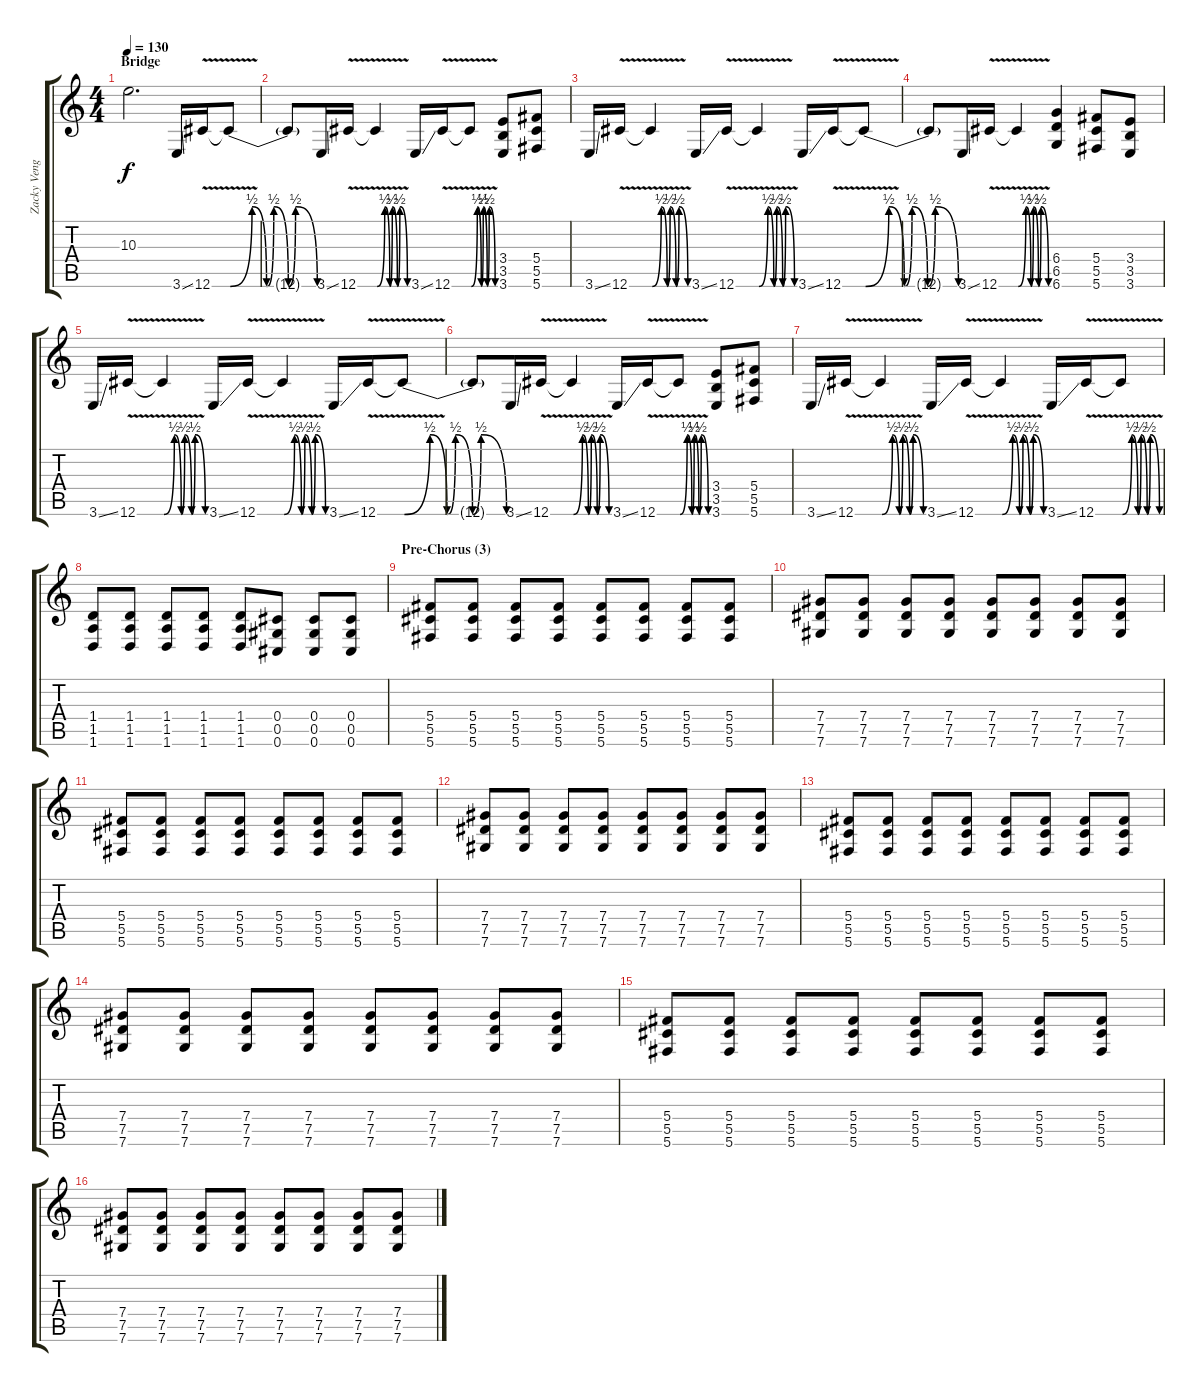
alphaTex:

\track ("Zacky Vengeance (Harmonies - Rhythm)" "Zacky Veng") {instrument distortionguitar}
\staff {score tabs}
\tuning (Eb4 Bb3 Gb3 Db3 Ab2 Db2) {hide}
\ts (4 4)
\section ("" "Bridge")
\tempo 130
\clef g2
\ks c
10.3.2{d dy f} 3.6{ss}.16 12.6{v}.16 12.6{be (custom 0 0 15 2 25 0 30 2 40 0 45 2 60 0) t}.8 |
12.6{t}.8 3.6{ss}.16 12.6{v}.16 12.6{be (custom 0 0 15 2 25 0 30 2 40 0 45 2 60 0) t}.4 3.6{ss}.16 12.6{v}.16 12.6{be (custom 0 0 15 2 25 0 30 2 40 0 45 2 60 0) t}.8 (3.4 3.5 3.6).8 (5.4 5.5 5.6).8 |
3.6{ss}.16 12.6{v}.16 12.6{be (custom 0 0 15 2 25 0 30 2 40 0 45 2 60 0) t}.4 3.6{ss}.16 12.6{v}.16 12.6{be (custom 0 0 15 2 25 0 30 2 40 0 45 2 60 0) t}.4 3.6{ss}.16 12.6{v}.16 12.6{be (custom 0 0 15 2 25 0 30 2 40 0 45 2 60 0) t}.8 |
12.6{t}.8 3.6{ss}.16 12.6{v}.16 12.6{be (custom 0 0 15 2 25 0 30 2 40 0 45 2 60 0) t}.4 (6.4 6.5 6.6).4 (5.4 5.5 5.6).8 (3.4 3.5 3.6).8 |
3.6{ss}.16 12.6{v}.16 12.6{be (custom 0 0 15 2 25 0 30 2 40 0 45 2 60 0) t}.4 3.6{ss}.16 12.6{v}.16 12.6{be (custom 0 0 15 2 25 0 30 2 40 0 45 2 60 0) t}.4 3.6{ss}.16 12.6{v}.16 12.6{be (custom 0 0 15 2 25 0 30 2 40 0 45 2 60 0) t}.8 |
12.6{t}.8 3.6{ss}.16 12.6{v}.16 12.6{be (custom 0 0 15 2 25 0 30 2 40 0 45 2 60 0) t}.4 3.6{ss}.16 12.6{v}.16 12.6{be (custom 0 0 15 2 25 0 30 2 40 0 45 2 60 0) t}.8 (3.4 3.5 3.6).8 (5.4 5.5 5.6).8 |
3.6{ss}.16 12.6{v}.16 12.6{be (custom 0 0 15 2 25 0 30 2 40 0 45 2 60 0) t}.4 3.6{ss}.16 12.6{v}.16 12.6{be (custom 0 0 15 2 25 0 30 2 40 0 45 2 60 0) t}.4 3.6{ss}.16 12.6{v}.16 12.6{be (custom 0 0 15 2 25 0 30 2 40 0 45 2 60 0) t}.8 |
(1.4 1.5 1.6).8 (1.4 1.5 1.6).8 (1.4 1.5 1.6).8 (1.4 1.5 1.6).8 (1.4 1.5 1.6).8 (0.4 0.5 0.6).8 (0.4 0.5 0.6).8 (0.4 0.5 0.6).8 |
\section ("" "Pre-Chorus (3)")
(5.4 5.5 5.6).8 (5.4 5.5 5.6).8 (5.4 5.5 5.6).8 (5.4 5.5 5.6).8 (5.4 5.5 5.6).8 (5.4 5.5 5.6).8 (5.4 5.5 5.6).8 (5.4 5.5 5.6).8 |
(7.4 7.5 7.6).8 (7.4 7.5 7.6).8 (7.4 7.5 7.6).8 (7.4 7.5 7.6).8 (7.4 7.5 7.6).8 (7.4 7.5 7.6).8 (7.4 7.5 7.6).8 (7.4 7.5 7.6).8 |
(5.4 5.5 5.6).8 (5.4 5.5 5.6).8 (5.4 5.5 5.6).8 (5.4 5.5 5.6).8 (5.4 5.5 5.6).8 (5.4 5.5 5.6).8 (5.4 5.5 5.6).8 (5.4 5.5 5.6).8 |
(7.4 7.5 7.6).8 (7.4 7.5 7.6).8 (7.4 7.5 7.6).8 (7.4 7.5 7.6).8 (7.4 7.5 7.6).8 (7.4 7.5 7.6).8 (7.4 7.5 7.6).8 (7.4 7.5 7.6).8 |
(5.4 5.5 5.6).8 (5.4 5.5 5.6).8 (5.4 5.5 5.6).8 (5.4 5.5 5.6).8 (5.4 5.5 5.6).8 (5.4 5.5 5.6).8 (5.4 5.5 5.6).8 (5.4 5.5 5.6).8 |
(7.4 7.5 7.6).8 (7.4 7.5 7.6).8 (7.4 7.5 7.6).8 (7.4 7.5 7.6).8 (7.4 7.5 7.6).8 (7.4 7.5 7.6).8 (7.4 7.5 7.6).8 (7.4 7.5 7.6).8 |
(5.4 5.5 5.6).8 (5.4 5.5 5.6).8 (5.4 5.5 5.6).8 (5.4 5.5 5.6).8 (5.4 5.5 5.6).8 (5.4 5.5 5.6).8 (5.4 5.5 5.6).8 (5.4 5.5 5.6).8 |
(7.4 7.5 7.6).8 (7.4 7.5 7.6).8 (7.4 7.5 7.6).8 (7.4 7.5 7.6).8 (7.4 7.5 7.6).8 (7.4 7.5 7.6).8 (7.4 7.5 7.6).8 (7.4 7.5 7.6).8
